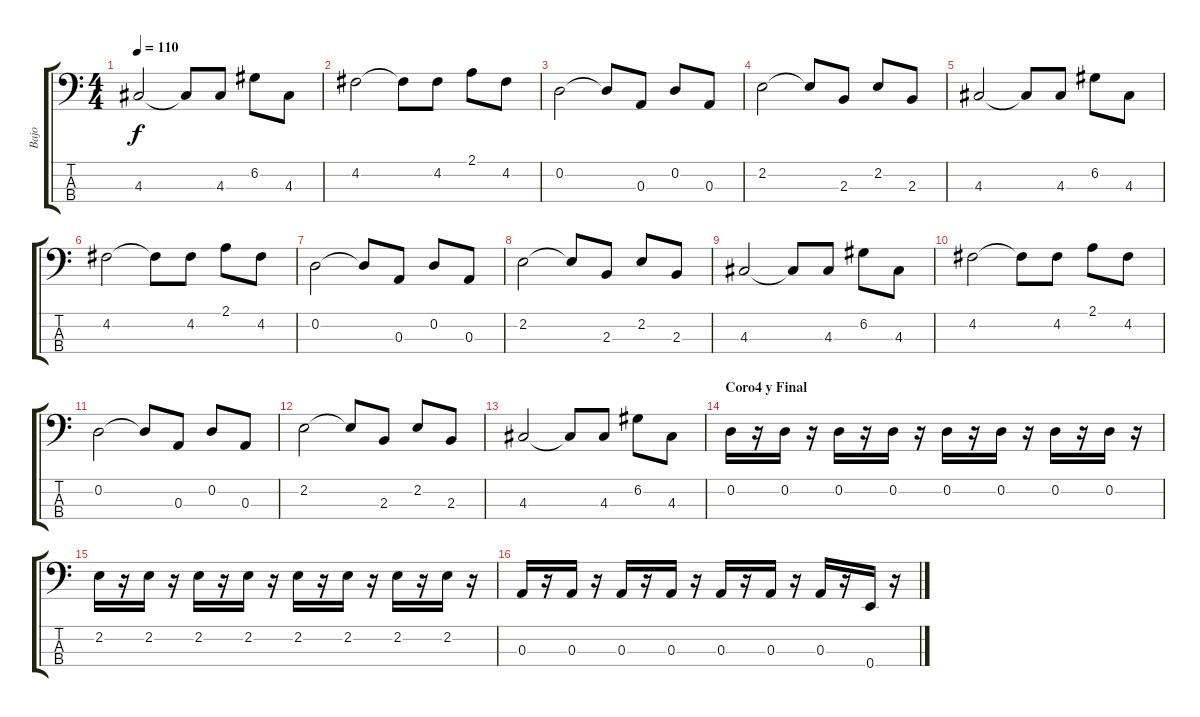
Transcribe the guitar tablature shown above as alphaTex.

\track ("Bajo" "Bajo") {instrument electricbasspick}
\staff {score tabs}
\tuning (G2 D2 A1 E1) {hide}
\ts (4 4)
\tempo 110
\clef f4
\ks c
4.3.2{dy f} 4.3{t}.8 4.3.8 6.2.8 4.3.8 |
4.2.2 4.2{t}.8 4.2.8 2.1.8 4.2.8 |
0.2.2 0.2{t}.8 0.3.8 0.2.8 0.3.8 |
2.2.2 2.2{t}.8 2.3.8 2.2.8 2.3.8 |
4.3.2 4.3{t}.8 4.3.8 6.2.8 4.3.8 |
4.2.2 4.2{t}.8 4.2.8 2.1.8 4.2.8 |
0.2.2 0.2{t}.8 0.3.8 0.2.8 0.3.8 |
2.2.2 2.2{t}.8 2.3.8 2.2.8 2.3.8 |
4.3.2 4.3{t}.8 4.3.8 6.2.8 4.3.8 |
4.2.2 4.2{t}.8 4.2.8 2.1.8 4.2.8 |
0.2.2 0.2{t}.8 0.3.8 0.2.8 0.3.8 |
2.2.2 2.2{t}.8 2.3.8 2.2.8 2.3.8 |
4.3.2 4.3{t}.8 4.3.8 6.2.8 4.3.8 |
\section ("" "Coro4 y Final")
0.2.16 r.16 0.2.16 r.16 0.2.16 r.16 0.2.16 r.16 0.2.16 r.16 0.2.16 r.16 0.2.16 r.16 0.2.16 r.16 |
2.2.16 r.16 2.2.16 r.16 2.2.16 r.16 2.2.16 r.16 2.2.16 r.16 2.2.16 r.16 2.2.16 r.16 2.2.16 r.16 |
0.3.16 r.16 0.3.16 r.16 0.3.16 r.16 0.3.16 r.16 0.3.16 r.16 0.3.16 r.16 0.3.16 r.16 0.4.16 r.16
